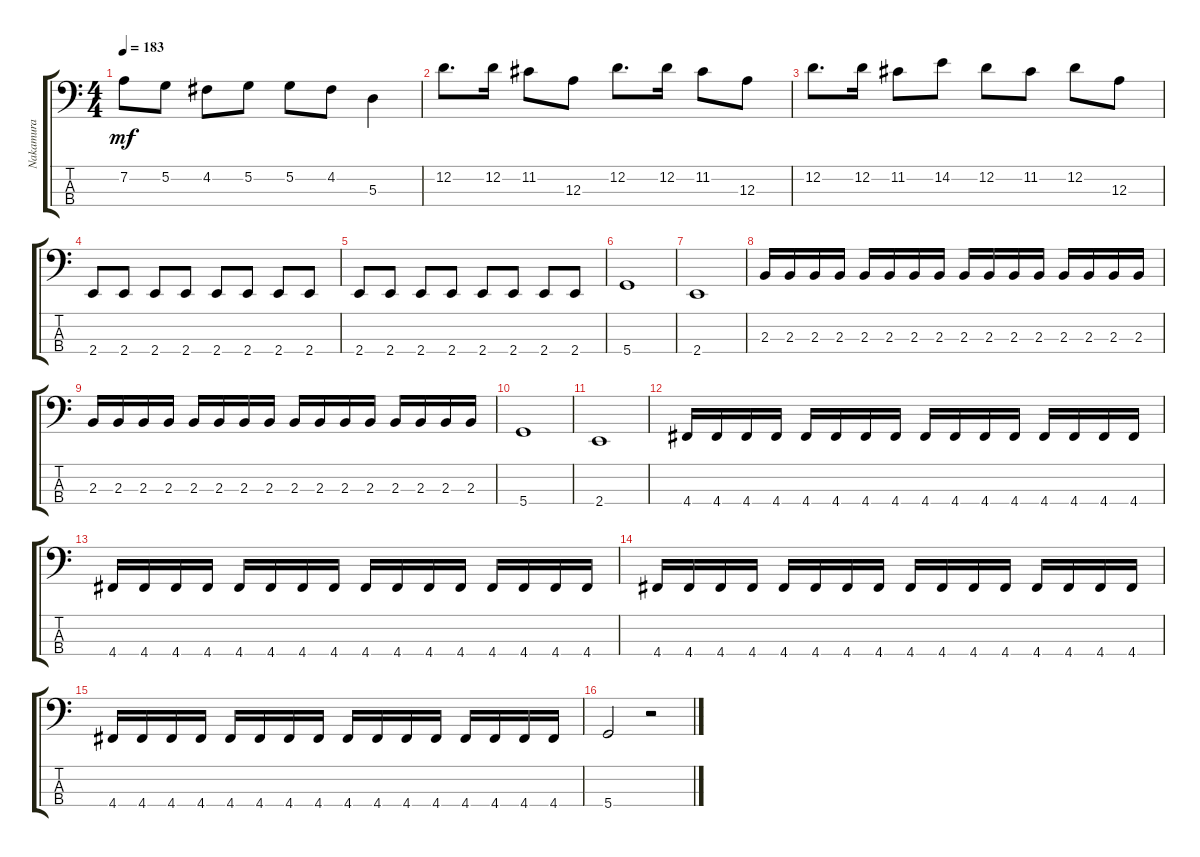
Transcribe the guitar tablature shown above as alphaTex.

\track ("Nakamura" "Nakamura") {instrument electricbassfinger}
\staff {score tabs}
\tuning (G2 D2 A1 D1) {hide}
\ts (4 4)
\tempo 183
\clef f4
\ks c
7.2.8{dy mf} 5.2.8 4.2.8 5.2.8 5.2.8 4.2.8 5.3.4 |
12.2.8{d} 12.2.16 11.2.8 12.3.8 12.2.8{d} 12.2.16 11.2.8 12.3.8 |
12.2.8{d} 12.2.16 11.2.8 14.2.8 12.2.8 11.2.8 12.2.8 12.3.8 |
2.4.8 2.4.8 2.4.8 2.4.8 2.4.8 2.4.8 2.4.8 2.4.8 |
2.4.8 2.4.8 2.4.8 2.4.8 2.4.8 2.4.8 2.4.8 2.4.8 |
5.4.1 |
2.4.1 |
2.3.16 2.3.16 2.3.16 2.3.16 2.3.16 2.3.16 2.3.16 2.3.16 2.3.16 2.3.16 2.3.16 2.3.16 2.3.16 2.3.16 2.3.16 2.3.16 |
2.3.16 2.3.16 2.3.16 2.3.16 2.3.16 2.3.16 2.3.16 2.3.16 2.3.16 2.3.16 2.3.16 2.3.16 2.3.16 2.3.16 2.3.16 2.3.16 |
5.4.1 |
2.4.1 |
4.4.16 4.4.16 4.4.16 4.4.16 4.4.16 4.4.16 4.4.16 4.4.16 4.4.16 4.4.16 4.4.16 4.4.16 4.4.16 4.4.16 4.4.16 4.4.16 |
4.4.16 4.4.16 4.4.16 4.4.16 4.4.16 4.4.16 4.4.16 4.4.16 4.4.16 4.4.16 4.4.16 4.4.16 4.4.16 4.4.16 4.4.16 4.4.16 |
4.4.16 4.4.16 4.4.16 4.4.16 4.4.16 4.4.16 4.4.16 4.4.16 4.4.16 4.4.16 4.4.16 4.4.16 4.4.16 4.4.16 4.4.16 4.4.16 |
4.4.16 4.4.16 4.4.16 4.4.16 4.4.16 4.4.16 4.4.16 4.4.16 4.4.16 4.4.16 4.4.16 4.4.16 4.4.16 4.4.16 4.4.16 4.4.16 |
5.4.2 r.2
